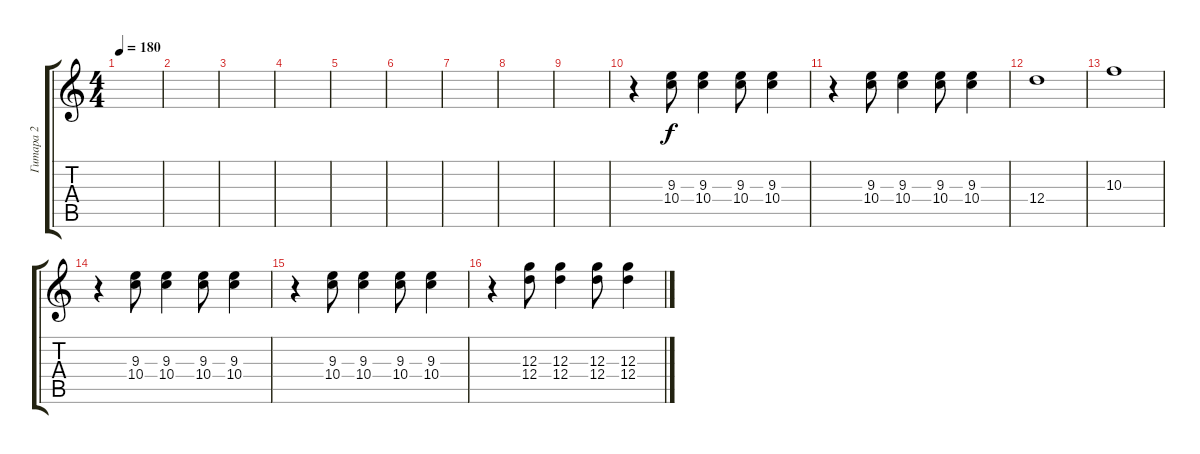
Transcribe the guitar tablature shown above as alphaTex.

\track ("Гитара 2" "Гитара 2") {instrument electricguitarjazz}
\staff {score tabs}
\tuning (E4 B3 G3 D3 A2 E2) {hide}
\ts (4 4)
\tempo 180
\clef g2
\ks c
|
|
|
|
|
|
|
|
|
r.4 (9.3 10.4).8 (9.3 10.4).4 (9.3 10.4).8 (9.3 10.4).4 |
r.4 (9.3 10.4).8 (9.3 10.4).4 (9.3 10.4).8 (9.3 10.4).4 |
12.4.1 |
10.3.1 |
r.4 (9.3 10.4).8 (9.3 10.4).4 (9.3 10.4).8 (9.3 10.4).4 |
r.4 (9.3 10.4).8 (9.3 10.4).4 (9.3 10.4).8 (9.3 10.4).4 |
r.4 (12.3 12.4).8 (12.3 12.4).4 (12.3 12.4).8 (12.3 12.4).4
